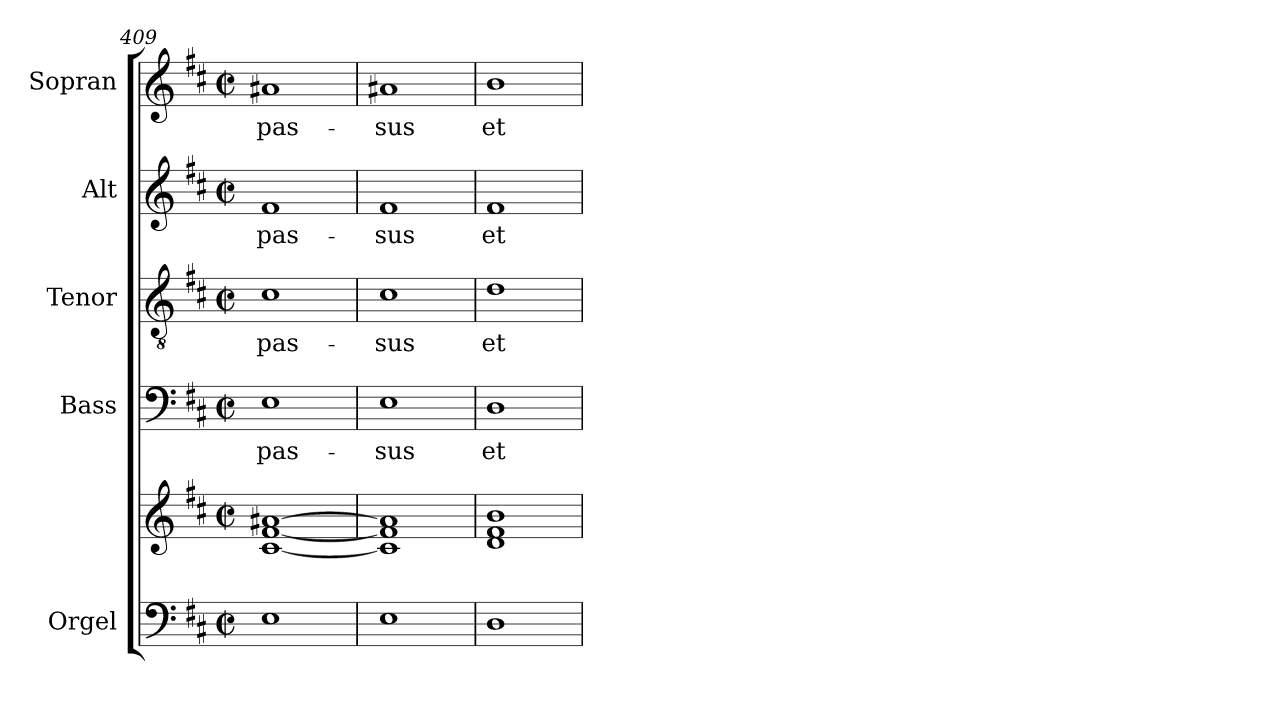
**kern	**kern	**kern	**text	**kern	**text	**kern	**text	**kern	**text
*part5	*part5	*part4	*part4	*part3	*part3	*part2	*part2	*part1	*part1
*staff6	*staff5	*staff4	*staff4	*staff3	*staff3	*staff2	*staff2	*staff1	*staff1
*I"Orgel	*	*I"Bass	*	*I"Tenor	*	*I"Alt	*	*I"Sopran	*
*I'Org.	*	*I'B.	*	*I'T.	*	*I'A.	*	*I'S.	*
*clefF4	*clefG2	*clefF4	*	*clefGv2	*	*clefG2	*	*clefG2	*
*k[f#c#]	*k[f#c#]	*k[f#c#]	*	*k[f#c#]	*	*k[f#c#]	*	*k[f#c#]	*
*D:	*D:	*D:	*	*D:	*	*D:	*	*D:	*
*M2/2	*M2/2	*M2/2	*	*M2/2	*	*M2/2	*	*M2/2	*
*met(c|)	*met(c|)	*met(c|)	*	*met(c|)	*	*met(c|)	*	*met(c|)	*
=409	=409	=409	=409	=409	=409	=409	=409	=409	=409
!	!	!	!LO:LY:b	!	!LO:LY:b	!	!LO:LY:b	!	!LO:LY:b
1E	[1c# [1f# [1a#X	1E	pas-	1c#	pas-	1f#	pas-	1a#X	pas-
=410	=410	=410	=410	=410	=410	=410	=410	=410	=410
!	!	!	!LO:LY:b	!	!LO:LY:b	!	!LO:LY:b	!	!LO:LY:b
1E	1c#] 1f#] 1a#]	1E	-sus	1c#	-sus	1f#	-sus	1a#	-sus
=411	=411	=411	=411	=411	=411	=411	=411	=411	=411
!	!	!	!LO:LY:b	!	!LO:LY:b	!	!LO:LY:b	!	!LO:LY:b
1D	1d 1f# 1b	1D	et	1d	et	1f#	et	1b	et
=	=	=	=	=	=	=	=	=	=
*-	*-	*-	*-	*-	*-	*-	*-	*-	*-
